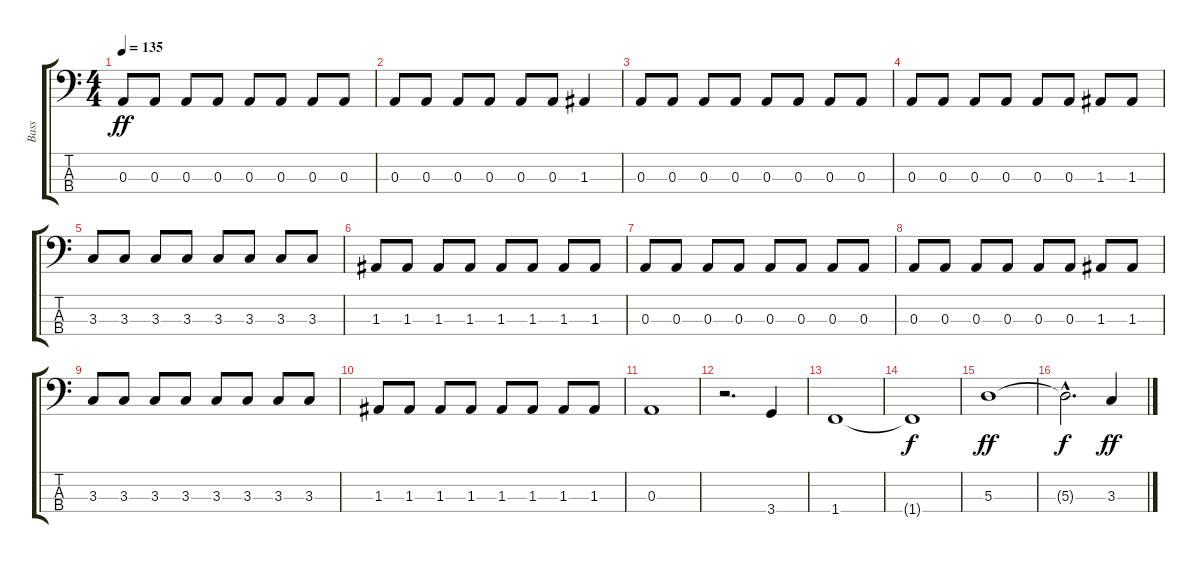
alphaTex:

\track ("Bass" "Bass") {instrument electricbassfinger}
\staff {score tabs}
\tuning (G2 D2 A1 E1) {hide}
\ts (4 4)
\tempo 135
\clef f4
\ks c
0.3.8{dy ff} 0.3.8 0.3.8 0.3.8 0.3.8 0.3.8 0.3.8 0.3.8 |
0.3.8 0.3.8 0.3.8 0.3.8 0.3.8 0.3.8 1.3.4 |
0.3.8 0.3.8 0.3.8 0.3.8 0.3.8 0.3.8 0.3.8 0.3.8 |
0.3.8 0.3.8 0.3.8 0.3.8 0.3.8 0.3.8 1.3.8 1.3.8 |
3.3.8 3.3.8 3.3.8 3.3.8 3.3.8 3.3.8 3.3.8 3.3.8 |
1.3.8 1.3.8 1.3.8 1.3.8 1.3.8 1.3.8 1.3.8 1.3.8 |
0.3.8 0.3.8 0.3.8 0.3.8 0.3.8 0.3.8 0.3.8 0.3.8 |
0.3.8 0.3.8 0.3.8 0.3.8 0.3.8 0.3.8 1.3.8 1.3.8 |
3.3.8 3.3.8 3.3.8 3.3.8 3.3.8 3.3.8 3.3.8 3.3.8 |
1.3.8 1.3.8 1.3.8 1.3.8 1.3.8 1.3.8 1.3.8 1.3.8 |
0.3.1 |
r.2{d} 3.4.4 |
1.4.1 |
1.4{t}.1{dy f} |
5.3.1{dy ff} |
5.3{hac t}.2{d dy f} 3.3.4{dy ff}
